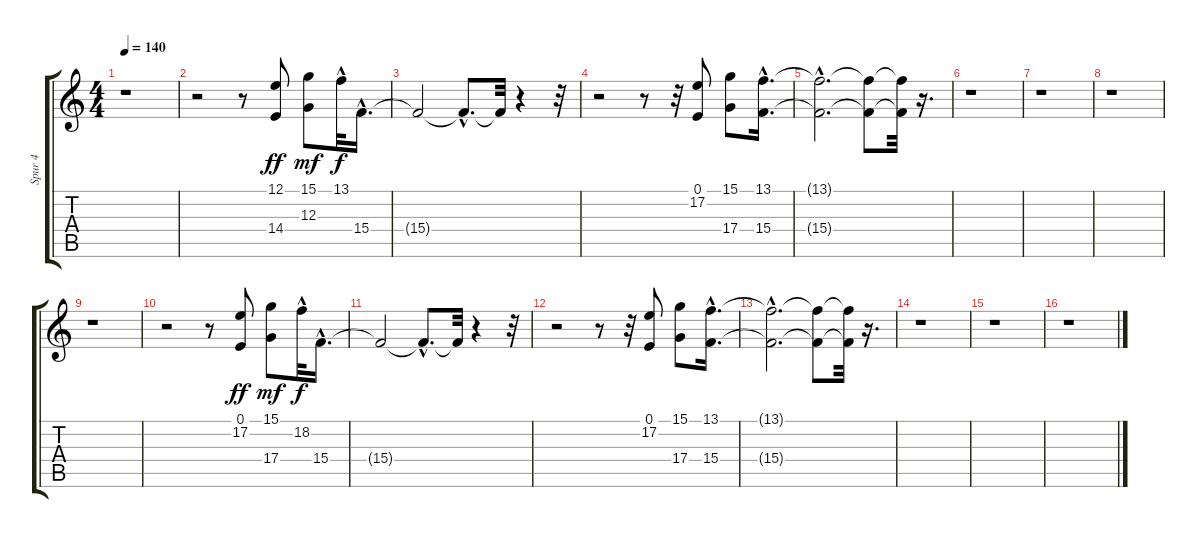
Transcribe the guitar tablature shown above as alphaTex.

\track ("Spur 4" "Spur 4") {instrument synthbrass1}
\staff {score tabs}
\tuning (E4 B3 G3 D3 A2 E2) {hide}
\ts (4 4)
\tempo 140
\clef g2
\ks c
r.1{dy ff instrument synthbrass1} |
r.2 r.8 (12.1 14.4).8 (15.1 12.3).8{dy mf} 13.1{hac}.32{dy f} 15.4{hac}.16{d} |
15.4{t}.2 15.4{hac t}.8{d} 15.4{t}.32 r.4 r.32 |
r.2 r.8 r.32 (0.1 17.2).8 (15.1 17.4).8 (13.1{hac} 15.4{hac}).16{d} |
(13.1{hac t} 15.4{hac t}).2{d} (13.1{t} 15.4{t}).8 (13.1{t} 15.4{t}).32 r.16{d} |
r.1 |
r.1 |
r.1 |
r.1 |
r.2 r.8 (0.1 17.2).8{dy ff} (15.1 17.4).8{dy mf} 18.2{hac}.32{dy f} 15.4{hac}.16{d} |
15.4{t}.2 15.4{hac t}.8{d} 15.4{t}.32 r.4 r.32 |
r.2 r.8 r.32 (0.1 17.2).8 (15.1 17.4).8 (13.1{hac} 15.4{hac}).16{d} |
(13.1{hac t} 15.4{hac t}).2{d} (13.1{t} 15.4{t}).8 (13.1{t} 15.4{t}).32 r.16{d} |
r.1 |
r.1 |
r.1
